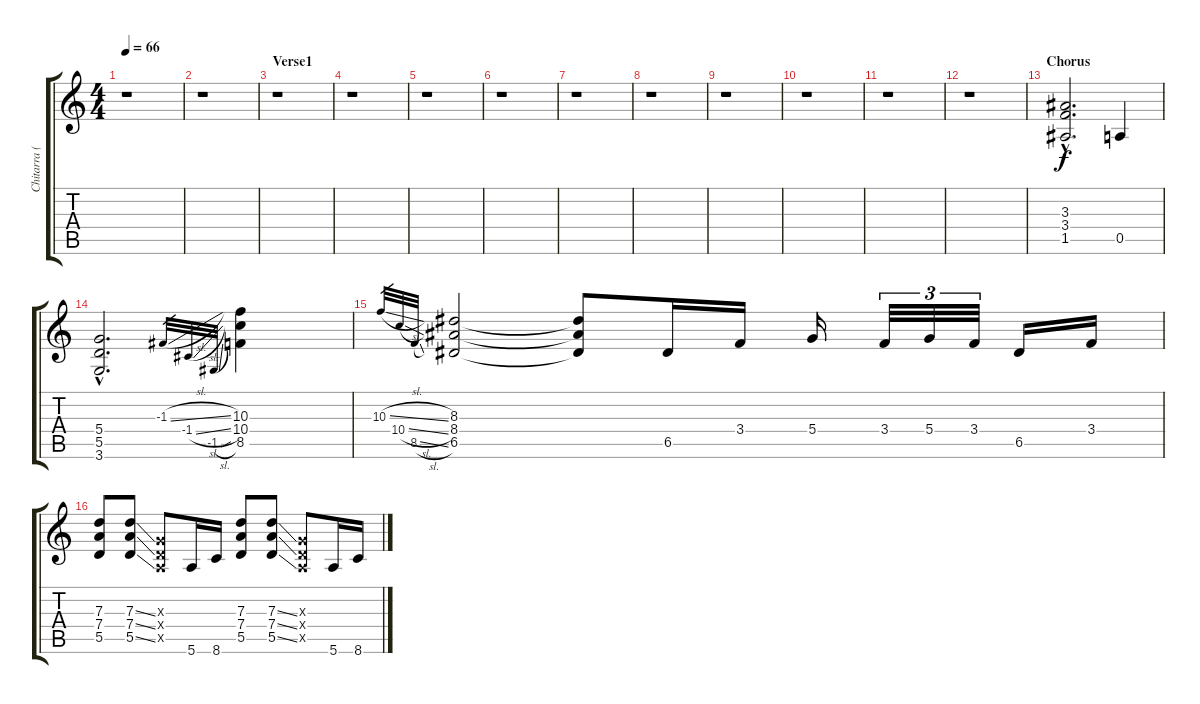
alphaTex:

\track ("Chitarra (Lead)" "Chitarra (") {instrument distortionguitar}
\staff {score tabs}
\tuning (E4 B3 G3 D3 A2 E2) {hide}
\ts (4 4)
\tempo 66
\clef g2
\ks c
r.1{dy f instrument distortionguitar} |
r.1 |
\section ("" "Verse1")
r.1 |
r.1 |
r.1 |
r.1 |
r.1 |
r.1 |
r.1 |
r.1 |
r.1 |
r.1 |
\section ("" "Chorus")
(3.3{hac} 3.4{hac} 1.5{hac}).2{d} 0.5.4 |
(5.4{hac} 5.5{hac} 3.6{hac}).2{d} -1.3{sl}.32{gr} -1.4{sl}.32{gr} -1.5{sl}.32{gr} (10.3 10.4 8.5).4 |
10.3{sl}.32{gr} 10.4{sl}.32{gr} 8.5{sl}.32{gr} (8.3 8.4 6.5).2 (8.3{t} 8.4{t} 6.5{t}).8 6.5.16 3.4.16 5.4.16 3.4.32{tu (3 2)} 5.4.32{tu (3 2)} 3.4.32{tu (3 2)} 6.5.16 3.4.16 |
(7.3 7.4 5.5).8 (7.3{ss} 7.4{ss} 5.5{ss}).8 (0.3{x} 0.4{x} 0.5{x}).8 5.6.16 8.6.16 (7.3 7.4 5.5).8 (7.3{ss} 7.4{ss} 5.5{ss}).8 (0.3{x} 0.4{x} 0.5{x}).8 5.6.16 8.6.16
